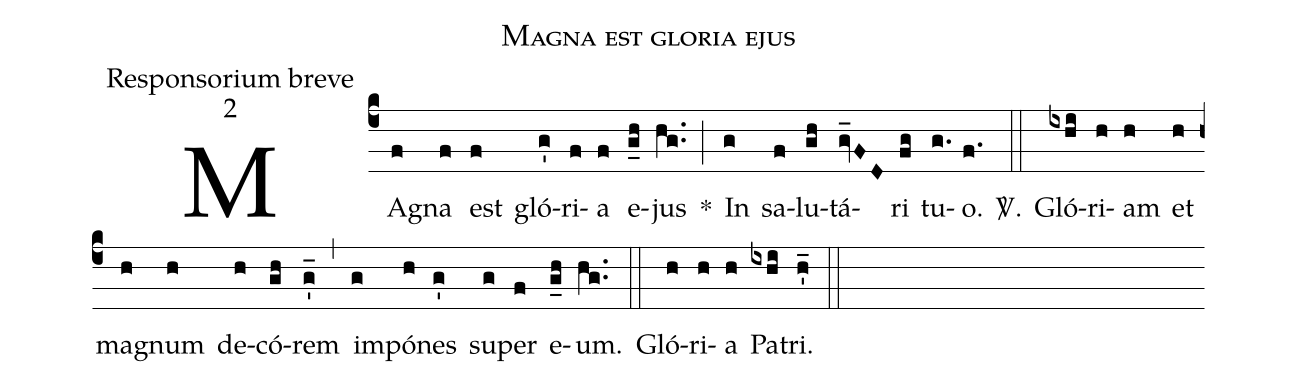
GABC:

name:Magna est gloria ejus;
office-part:Responsorium breve;
mode:2;
%%
(c4) MA(f)gna(f) est(f) gló(g')ri(f)a(f) e(g_h)jus(hg..) *(;) In(g) sa(f)lu(gh)tá(gv_FD)ri(fg) tu(g.)o.(f.) <sp>V/</sp>.(::) Gló(ixhi)ri(h)am(h) et(h) ma(h)gnum(h) de(h)có(gh)rem(g'_) (,) im(g)pó(h)nes(g') su(g)per(f) e(g_h)um.(hg..) (::) Gló(h)ri(h)a(h) Pa(ixhi)tri.(h'_) (::)
